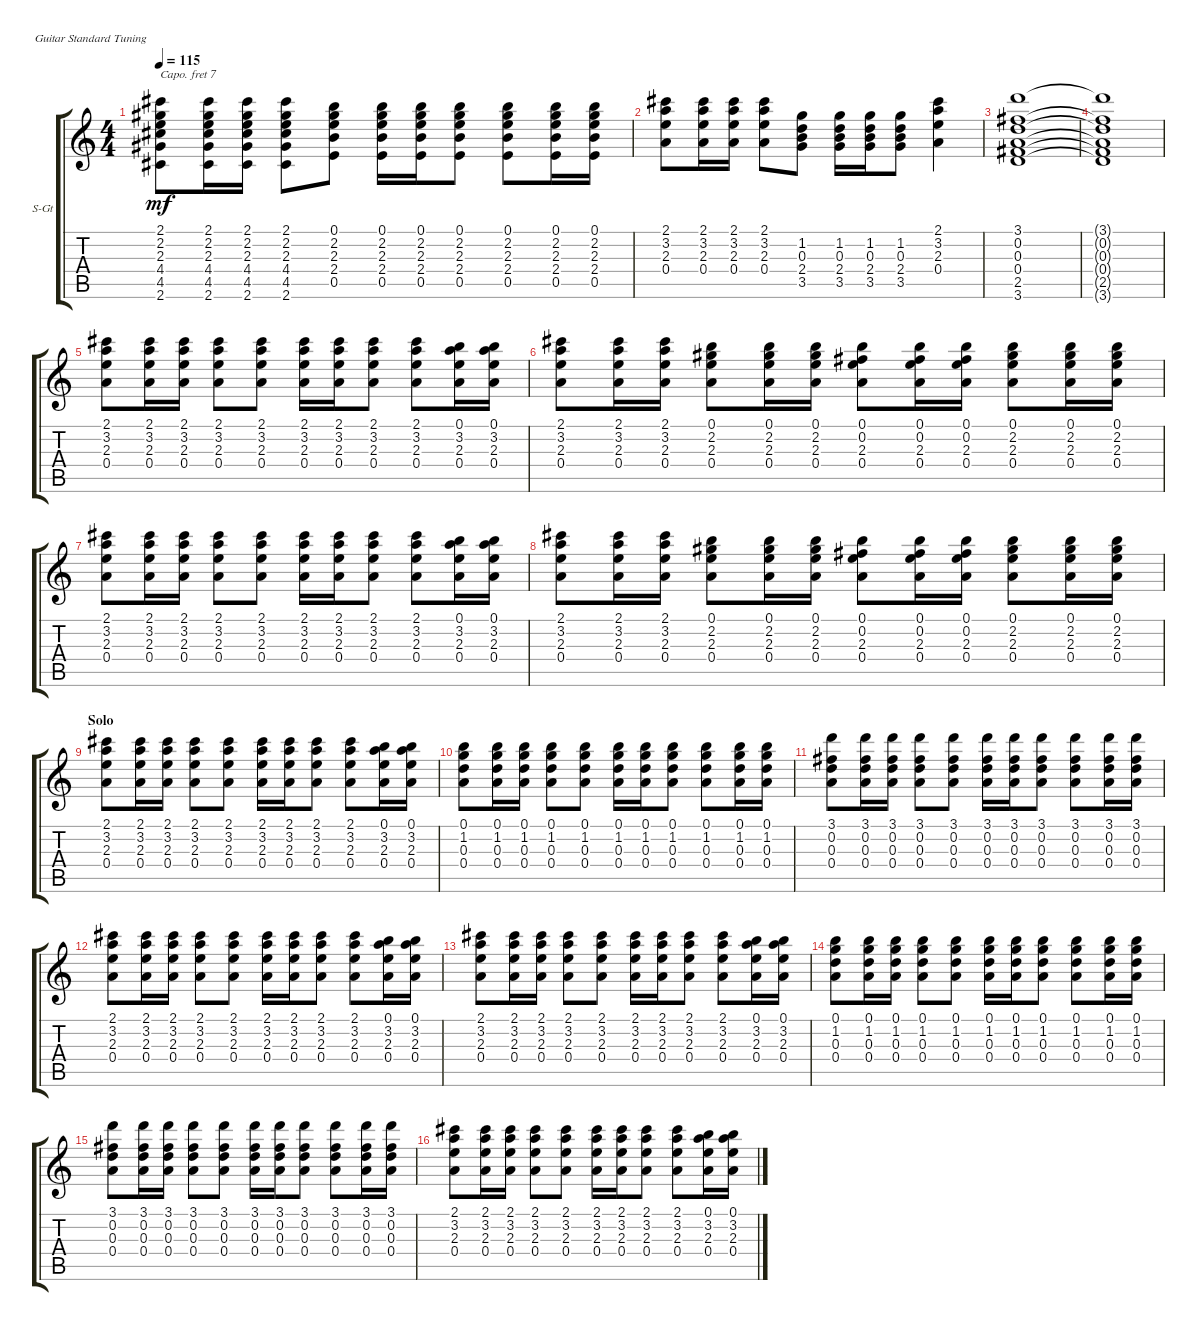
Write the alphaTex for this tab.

\defaultSystemsLayout 4
\bracketExtendMode groupsimilarinstruments
\firstSystemTrackNameOrientation horizontal
\otherSystemsTrackNameOrientation horizontal
\track ("Steel Guitar" "S-Gt") {instrument acousticguitarsteel}
\staff {score tabs}
\capo 7
\tuning (E4 B3 G3 D3 A2 E2)
\ts (4 4)
\tempo 115
\clef g2
\ks c
(2.6 4.5 4.4 2.3 2.2 2.1).8{dy mf} (2.6 4.5 4.4 2.3 2.2 2.1).16 (2.6 4.5 4.4 2.3 2.2 2.1).16 (2.6 4.5 4.4 2.3 2.2 2.1).8 (0.5 2.4 2.3 2.2 0.1).8 (0.5 2.4 2.3 2.2 0.1).16 (0.5 2.4 2.3 2.2 0.1).16 (0.5 2.4 2.3 2.2 0.1).8 (0.5 2.4 2.3 2.2 0.1).8 (0.5 2.4 2.3 2.2 0.1).16 (0.5 2.4 2.3 2.2 0.1).16 |
(2.1 3.2 2.3 0.4).8 (2.1 3.2 2.3 0.4).16 (2.1 3.2 2.3 0.4).16 (0.4 2.3 3.2 2.1).8 (3.5 2.4 0.3 1.2).8 (1.2 0.3 2.4 3.5).16 (1.2 0.3 2.4 3.5).16 (1.2 0.3 2.4 3.5).8 (2.1 3.2 2.3 0.4).4 |
(2.5 0.4 0.3 0.2 3.1 3.6).1 |
(3.6{t} 2.5{t} 0.4{t} 0.3{t} 0.2{t} 3.1{t}).1 |
(2.1 3.2 2.3 0.4).8 (0.4 2.3 3.2 2.1).16 (0.4 2.1 3.2 2.3).16 (0.4 2.1 3.2 2.3).8 (0.4 2.3 3.2 2.1).8 (2.1 3.2 2.3 0.4).16 (2.1 3.2 2.3 0.4).16 (2.1 3.2 2.3 0.4).8 (0.4 2.3 3.2 2.1).8 (0.1 3.2 2.3 0.4).16 (3.2 2.3 0.1 0.4).16 |
(0.4 2.3 3.2 2.1).8 (3.2 2.1 2.3 0.4).16 (3.2 2.1 2.3 0.4).16 (0.1 2.2 2.3 0.4).8 (0.1 0.4 2.3 2.2).16 (0.1 0.4 2.3 2.2).16 (0.4 2.3 0.2 0.1).8 (0.1 0.2 0.4 2.3).16 (0.1 0.2 0.4 2.3).16 (0.1 2.2 2.3 0.4).8 (0.4 0.1 2.3 2.2).16 (0.4 0.1 2.3 2.2).16 |
(2.1 3.2 2.3 0.4).8 (0.4 2.3 3.2 2.1).16 (0.4 2.1 3.2 2.3).16 (0.4 2.1 3.2 2.3).8 (0.4 2.3 3.2 2.1).8 (2.1 3.2 2.3 0.4).16 (2.1 3.2 2.3 0.4).16 (2.1 3.2 2.3 0.4).8 (0.4 2.3 3.2 2.1).8 (0.1 3.2 2.3 0.4).16 (3.2 2.3 0.1 0.4).16 |
(0.4 2.3 3.2 2.1).8 (3.2 2.1 2.3 0.4).16 (3.2 2.1 2.3 0.4).16 (0.1 2.2 2.3 0.4).8 (0.1 0.4 2.3 2.2).16 (0.1 0.4 2.3 2.2).16 (0.4 2.3 0.2 0.1).8 (0.1 0.2 0.4 2.3).16 (0.1 0.2 0.4 2.3).16 (0.1 2.2 2.3 0.4).8 (0.4 0.1 2.3 2.2).16 (0.4 0.1 2.3 2.2).16 |
\section ("" "Solo")
(2.1 3.2 2.3 0.4).8 (0.4 2.3 3.2 2.1).16 (0.4 2.1 3.2 2.3).16 (0.4 2.1 3.2 2.3).8 (0.4 2.3 3.2 2.1).8 (2.1 3.2 2.3 0.4).16 (2.1 3.2 2.3 0.4).16 (2.1 3.2 2.3 0.4).8 (0.4 2.3 3.2 2.1).8 (0.1 3.2 2.3 0.4).16 (3.2 2.3 0.1 0.4).16 |
(1.2 0.1 0.3 0.4).8 (1.2 0.1 0.3 0.4).16 (1.2 0.1 0.3 0.4).16 (1.2 0.1 0.3 0.4).8 (1.2 0.1 0.3 0.4).8 (1.2 0.1 0.3 0.4).16 (1.2 0.1 0.3 0.4).16 (1.2 0.1 0.3 0.4).8 (1.2 0.1 0.3 0.4).8 (1.2 0.1 0.3 0.4).16 (1.2 0.1 0.3 0.4).16 |
(3.1 0.2 0.3 0.4).8 (3.1 0.2 0.3 0.4).16 (3.1 0.2 0.3 0.4).16 (3.1 0.2 0.3 0.4).8 (3.1 0.2 0.3 0.4).8 (3.1 0.2 0.3 0.4).16 (3.1 0.2 0.3 0.4).16 (3.1 0.2 0.3 0.4).8 (3.1 0.2 0.3 0.4).8 (3.1 0.2 0.3 0.4).16 (3.1 0.2 0.3 0.4).16 |
(2.1 3.2 2.3 0.4).8 (0.4 2.3 3.2 2.1).16 (0.4 2.1 3.2 2.3).16 (0.4 2.1 3.2 2.3).8 (0.4 2.3 3.2 2.1).8 (2.1 3.2 2.3 0.4).16 (2.1 3.2 2.3 0.4).16 (2.1 3.2 2.3 0.4).8 (0.4 2.3 3.2 2.1).8 (0.1 3.2 2.3 0.4).16 (3.2 2.3 0.1 0.4).16 |
(2.1 3.2 2.3 0.4).8 (0.4 2.3 3.2 2.1).16 (0.4 2.1 3.2 2.3).16 (0.4 2.1 3.2 2.3).8 (0.4 2.3 3.2 2.1).8 (2.1 3.2 2.3 0.4).16 (2.1 3.2 2.3 0.4).16 (2.1 3.2 2.3 0.4).8 (0.4 2.3 3.2 2.1).8 (0.1 3.2 2.3 0.4).16 (3.2 2.3 0.1 0.4).16 |
(1.2 0.1 0.3 0.4).8 (1.2 0.1 0.3 0.4).16 (1.2 0.1 0.3 0.4).16 (1.2 0.1 0.3 0.4).8 (1.2 0.1 0.3 0.4).8 (1.2 0.1 0.3 0.4).16 (1.2 0.1 0.3 0.4).16 (1.2 0.1 0.3 0.4).8 (1.2 0.1 0.3 0.4).8 (1.2 0.1 0.3 0.4).16 (1.2 0.1 0.3 0.4).16 |
(3.1 0.2 0.3 0.4).8 (3.1 0.2 0.3 0.4).16 (3.1 0.2 0.3 0.4).16 (3.1 0.2 0.3 0.4).8 (3.1 0.2 0.3 0.4).8 (3.1 0.2 0.3 0.4).16 (3.1 0.2 0.3 0.4).16 (3.1 0.2 0.3 0.4).8 (3.1 0.2 0.3 0.4).8 (3.1 0.2 0.3 0.4).16 (3.1 0.2 0.3 0.4).16 |
(2.1 3.2 2.3 0.4).8 (0.4 2.3 3.2 2.1).16 (0.4 2.1 3.2 2.3).16 (0.4 2.1 3.2 2.3).8 (0.4 2.3 3.2 2.1).8 (2.1 3.2 2.3 0.4).16 (2.1 3.2 2.3 0.4).16 (2.1 3.2 2.3 0.4).8 (0.4 2.3 3.2 2.1).8 (0.1 3.2 2.3 0.4).16 (3.2 2.3 0.1 0.4).16
